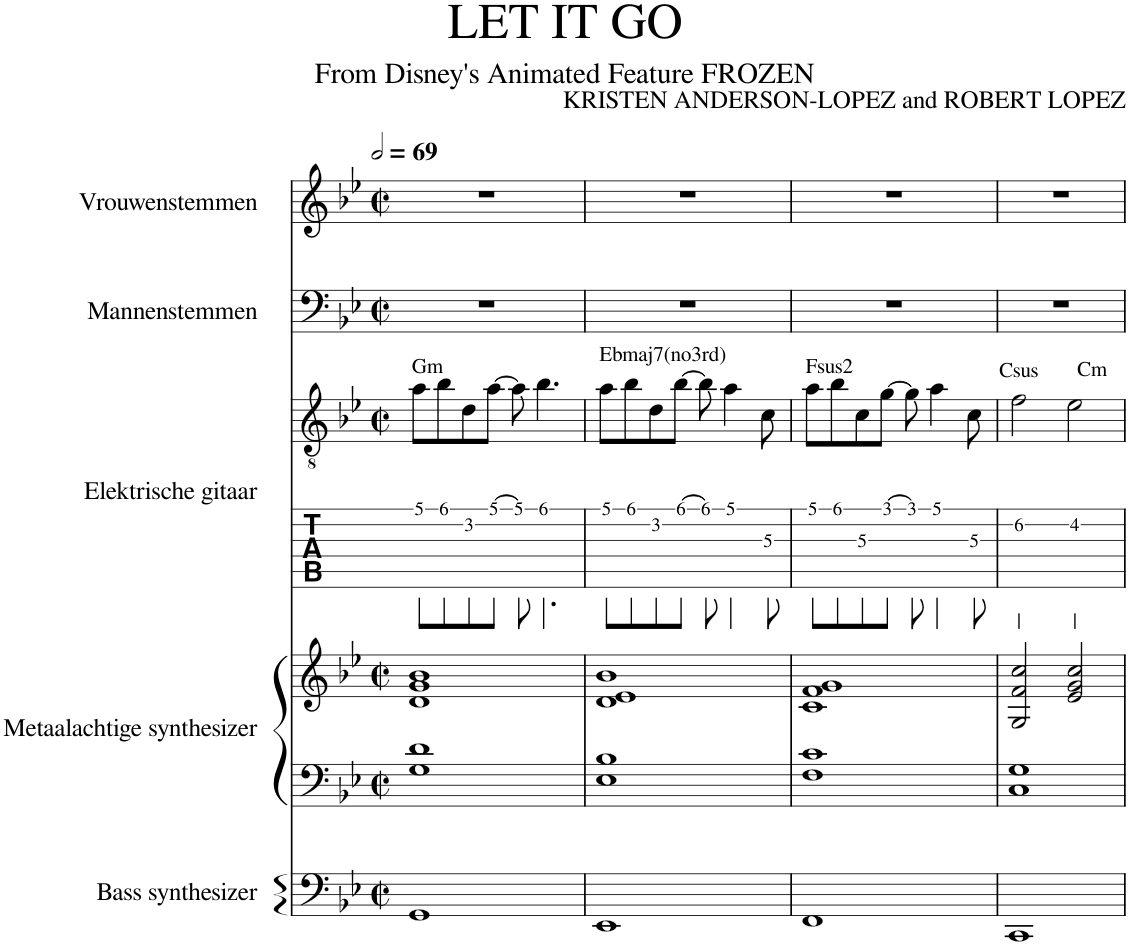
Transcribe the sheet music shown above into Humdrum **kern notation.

**kern	**kern	**kern	**kern	**kern	**kern	**kern
*part5	*part4	*part4	*part3	*part3	*part2	*part1
*staff7	*staff6	*staff5	*staff4	*staff3	*staff2	*staff1
*I"Bass synthesizer	*I"Metaalachtige synthesizer	*	*I"Elektrische gitaar	*	*I"Mannenstemmen	*I"Vrouwenstemmen
*I'Synth.	*I'Synth.	*	*I'El. Git.	*	*I'M.	*
*	*	*	*stria6	*	*	*
*clefF4	*clefF4	*clefG2	*	*clefGv2	*clefF4	*clefG2
*k[b-e-]	*k[b-e-]	*k[b-e-]	*k[b-e-]	*k[b-e-]	*k[b-e-]	*k[b-e-]
*M2/2	*M2/2	*M2/2	*M2/2	*M2/2	*M2/2	*M2/2
*met(c|)	*met(c|)	*met(c|)	*met(c|)	*met(c|)	*met(c|)	*met(c|)
*MM138	*MM138	*MM138	*MM138	*MM138	*MM138	*MM138
=1	=1	=1	=1	=1	=1	=1
!	!	!	!	!LO:TX:a:t=Gm	!	!
1GG	1G 1d	1d 1g 1b-	8a\L	8a\L	1r	1r
.	.	.	8b-\	8b-\	.	.
.	.	.	8d\	8d\	.	.
.	.	.	[8a\J	[8a\J	.	.
.	.	.	8a\]	8a\]	.	.
.	.	.	4.b-\	4.b-\	.	.
=2	=2	=2	=2	=2	=2	=2
!	!	!	!	!LO:TX:a:t=Ebmaj7(no3rd)	!	!
1EE-	1E- 1B-	1d 1e- 1b-	8a\L	8a\L	1r	1r
.	.	.	8b-\	8b-\	.	.
.	.	.	8d\	8d\	.	.
.	.	.	[8b-\J	[8b-\J	.	.
.	.	.	8b-\]	8b-\]	.	.
.	.	.	4a\	4a\	.	.
.	.	.	8c\	8c\	.	.
=3	=3	=3	=3	=3	=3	=3
!	!	!	!	!LO:TX:a:t=Fsus2	!	!
1FF	1F 1c	1c 1f 1g	8a\L	8a\L	1r	1r
.	.	.	8b-\	8b-\	.	.
.	.	.	8c\	8c\	.	.
.	.	.	[8g\J	[8g\J	.	.
.	.	.	8g\]	8g\]	.	.
.	.	.	4a\	4a\	.	.
.	.	.	8c\	8c\	.	.
=4	=4	=4	=4	=4	=4	=4
!	!	!	!	!LO:TX:a:t=Csus	!	!
1CC	1C 1G	2G/ 2f/ 2cc/	2f\	2f\	1r	1r
!	!	!	!	!LO:TX:a:t=Cm	!	!
.	.	2e-/ 2g/ 2cc/	2e-\	2e-\	.	.
=	=	=	=	=	=	=
*-	*-	*-	*-	*-	*-	*-
